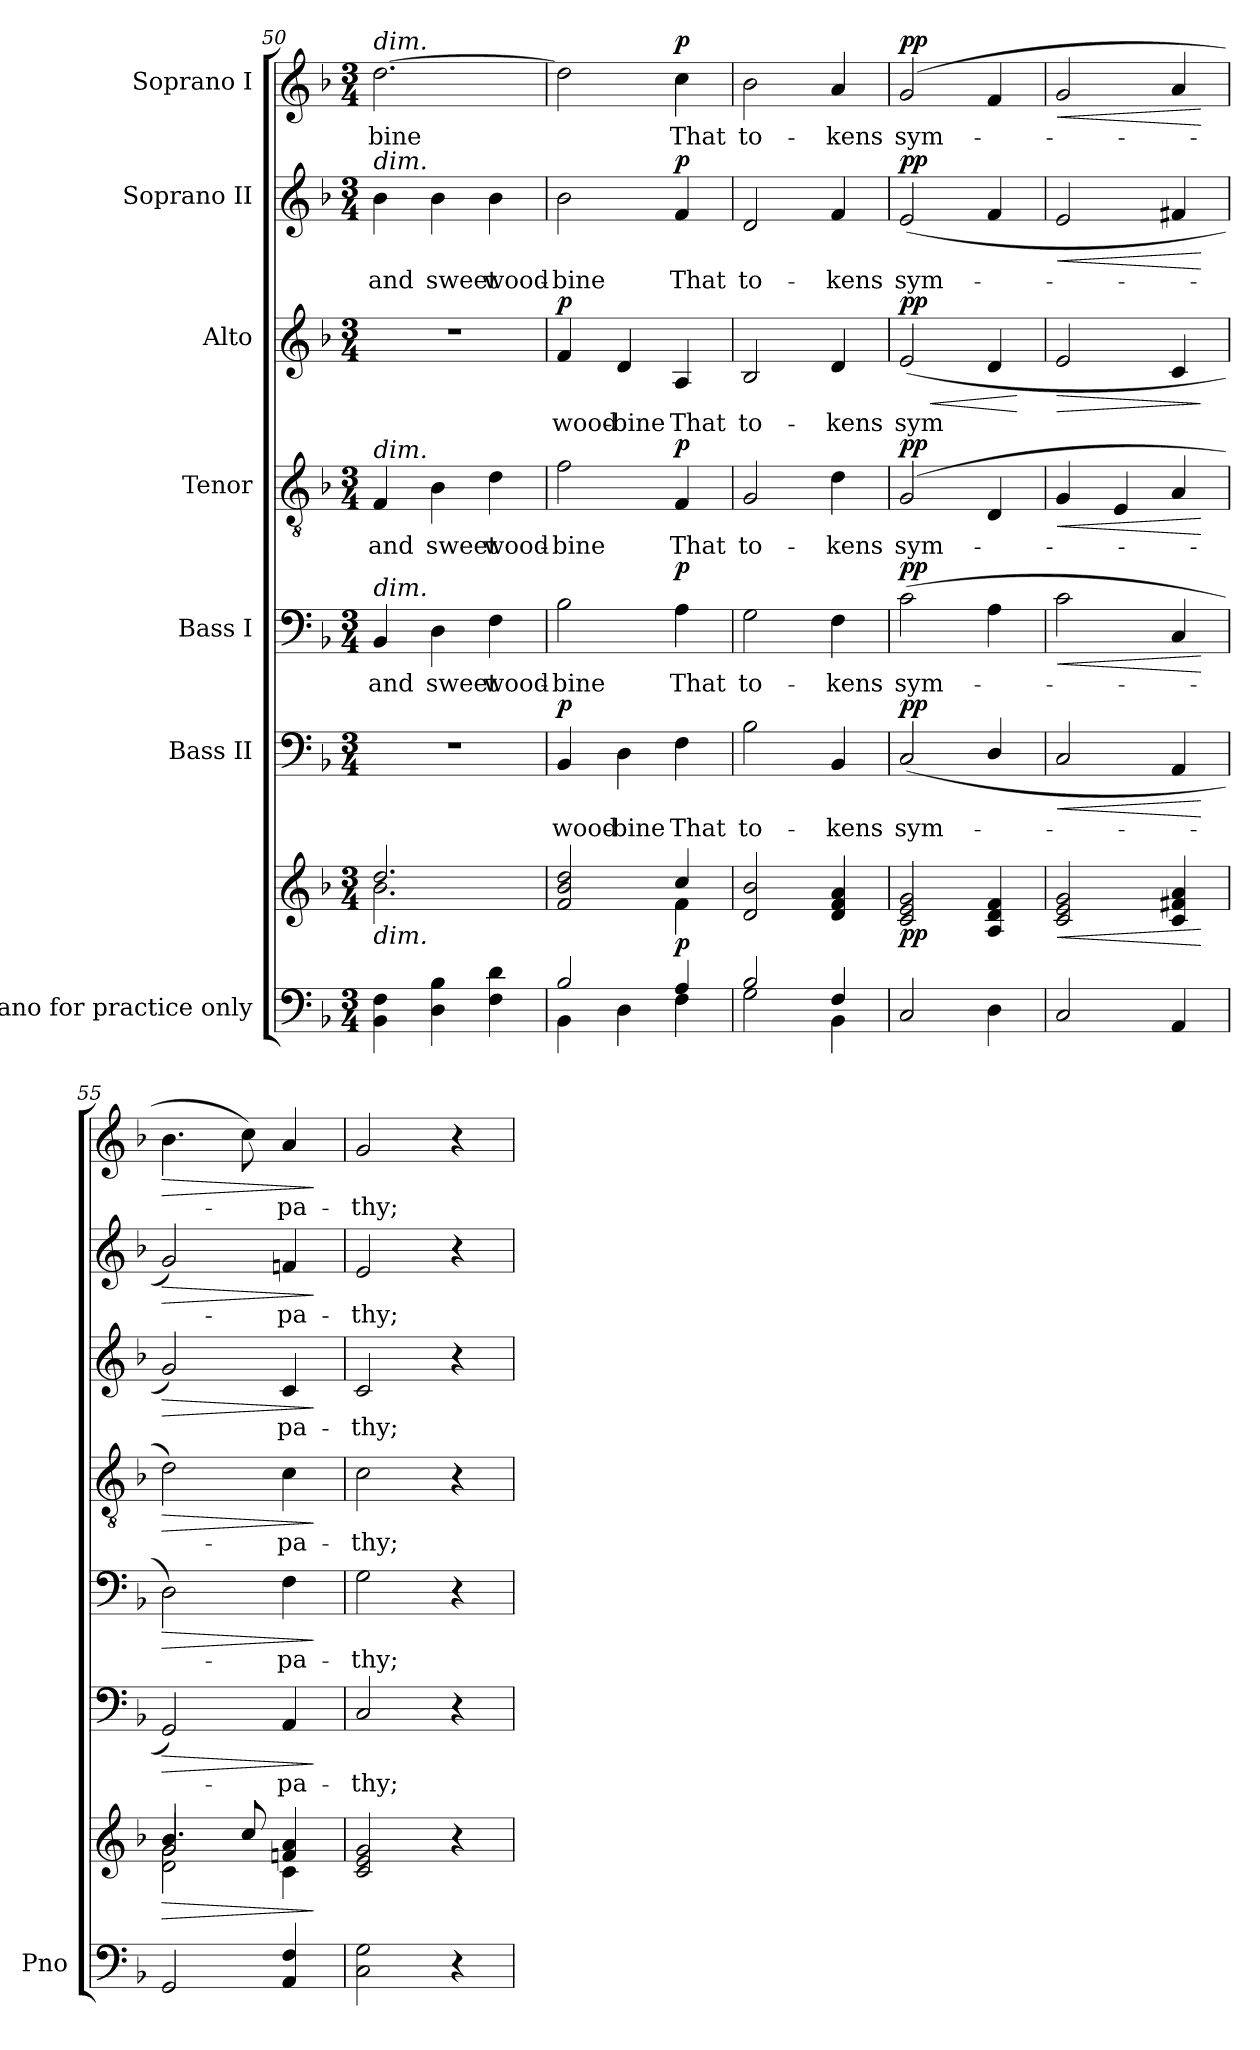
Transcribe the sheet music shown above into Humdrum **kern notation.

**kern	**kern	**dynam	**kern	**text	**dynam	**kern	**text	**dynam	**kern	**text	**dynam	**kern	**text	**dynam	**kern	**text	**dynam	**kern	**text	**dynam
*part7	*part7	*part7	*part6	*part6	*part6	*part5	*part5	*part5	*part4	*part4	*part4	*part3	*part3	*part3	*part2	*part2	*part2	*part1	*part1	*part1
*staff8	*staff7	*staff7/8	*staff6	*staff6	*staff6	*staff5	*staff5	*staff5	*staff4	*staff4	*staff4	*staff3	*staff3	*staff3	*staff2	*staff2	*staff2	*staff1	*staff1	*staff1
*I"Piano for practice only	*	*	*I"Bass II	*	*	*I"Bass I	*	*	*I"Tenor	*	*	*I"Alto	*	*	*I"Soprano II	*	*	*I"Soprano I	*	*
*I'Pno	*	*	*	*	*	*	*	*	*	*	*	*	*	*	*	*	*	*	*	*
!!LO:LB:g=z
*clefF4	*clefG2	*	*clefF4	*	*	*clefF4	*	*	*clefGv2	*	*	*clefG2	*	*	*clefG2	*	*	*clefG2	*	*
*k[b-]	*k[b-]	*	*k[b-]	*	*	*k[b-]	*	*	*k[b-]	*	*	*k[b-]	*	*	*k[b-]	*	*	*k[b-]	*	*
*M3/4	*M3/4	*	*M3/4	*	*	*M3/4	*	*	*M3/4	*	*	*M3/4	*	*	*M3/4	*	*	*M3/4	*	*
=50	=50	=50	=50	=50	=50	=50	=50	=50	=50	=50	=50	=50	=50	=50	=50	=50	=50	=50	=50	=50
*	*^	*	*	*	*	*	*	*	*	*	*	*	*	*	*	*	*	*	*	*
!	!	!	!	!	!	!	!	!	!	!	!	!	!	!	!	!	!	!	!LO:TX:a:i:t=dim.	!	!
!	!	!	!	!	!	!	!	!	!	!	!	!	!	!	!	!LO:TX:a:i:t=dim.	!	!	!	!	!
!	!	!	!	!	!	!	!	!	!	!LO:TX:a:i:t=dim.	!	!	!	!	!	!	!	!	!	!	!
!	!	!	!	!	!	!	!LO:TX:a:i:t=dim.	!	!	!	!	!	!	!	!	!	!	!	!	!	!
!	!LO:TX:b:i:t=dim.	!	!	!	!	!	!	!	!	!	!	!	!	!	!	!	!	!	!	!	!
!	!	!	!	!	!	!	!	!LO:LY:b	!	!	!LO:LY:b	!	!	!	!	!	!LO:LY:b	!	!	!LO:LY:b	!
4BB-\ 4F\	2.dd/	2.b-\	.	2.r	.	.	4BB-/	and	.	4F/	and	.	2.r	.	.	4b-\	and	.	[2.dd\	-bine	.
!	!	!	!	!	!	!	!	!LO:LY:b	!	!	!LO:LY:b	!	!	!	!	!	!LO:LY:b	!	!	!	!
4D\ 4B-\	.	.	.	.	.	.	4D\	sweet	.	4B-\	sweet	.	.	.	.	4b-\	sweet	.	.	.	.
!	!	!	!	!	!	!	!	!LO:LY:b	!	!	!LO:LY:b	!	!	!	!	!	!LO:LY:b	!	!	!	!
4F\ 4d\	.	.	.	.	.	.	4F\	wood-	.	4d\	wood-	.	.	.	.	4b-\	wood-	.	.	.	.
=51	=51	=51	=51	=51	=51	=51	=51	=51	=51	=51	=51	=51	=51	=51	=51	=51	=51	=51	=51	=51	=51
*^	*	*	*	*	*	*	*	*	*	*	*	*	*	*	*	*	*	*	*	*	*
!	!	!	!	!	!	!LO:LY:b	!LO:DY:a	!	!LO:LY:b	!	!	!LO:LY:b	!	!	!LO:LY:b	!LO:DY:a	!	!LO:LY:b	!	!	!	!
2B-/	4BB-\	2f/ 2b-/ 2dd/	2ryy	.	4BB-/	wood-	p	2B-\	-bine	.	2f\	-bine	.	4f/	wood-	p	2b-\	-bine	.	2dd\]	.	.
!	!	!	!	!	!	!LO:LY:b	!	!	!	!	!	!	!	!	!LO:LY:b	!	!	!	!	!	!	!
.	4D\	.	.	.	4D\	-bine	.	.	.	.	.	.	.	4d/	-bine	.	.	.	.	.	.	.
!	!	!	!	!LO:DY:b	!	!LO:LY:b	!	!	!LO:LY:b	!LO:DY:a	!	!LO:LY:b	!LO:DY:a	!	!LO:LY:b	!	!	!LO:LY:b	!LO:DY:a	!	!LO:LY:b	!LO:DY:a
4A/	4F\	4cc/	4f\	p	4F\	That	.	4A\	That	p	4F/	That	p	4A/	That	.	4f/	That	p	4cc\	That	p
=52	=52	=52	=52	=52	=52	=52	=52	=52	=52	=52	=52	=52	=52	=52	=52	=52	=52	=52	=52	=52	=52	=52
!	!	!	!	!	!	!LO:LY:b	!	!	!LO:LY:b	!	!	!LO:LY:b	!	!	!LO:LY:b	!	!	!LO:LY:b	!	!	!LO:LY:b	!
*	*	*v	*v	*	*	*	*	*	*	*	*	*	*	*	*	*	*	*	*	*	*	*
2B-/	2G\	2d/ 2b-/	.	2B-\	to-	.	2G\	to-	.	2G/	to-	.	2B-/	to-	.	2d/	to-	.	2b-\	to-	.
!	!	!	!	!	!LO:LY:b	!	!	!LO:LY:b	!	!	!LO:LY:b	!	!	!LO:LY:b	!	!	!LO:LY:b	!	!	!LO:LY:b	!
4F/	4BB-\	4d/ 4f/ 4a/	.	4BB-/	-kens	.	4F\	-kens	.	4d\	-kens	.	4d/	-kens	.	4f/	-kens	.	4a/	-kens	.
=53	=53	=53	=53	=53	=53	=53	=53	=53	=53	=53	=53	=53	=53	=53	=53	=53	=53	=53	=53	=53	=53
!	!	!	!LO:DY:b	!	!LO:LY:b	!LO:DY:a	!	!LO:LY:b	!LO:DY:a	!	!LO:LY:b	!LO:DY:a	!	!LO:LY:b	!LO:HP:b	!	!LO:LY:b	!	!	!LO:LY:b	!
!	!	!	!	!	!	!	!	!	!	!	!	!	!	!	!LO:DY:n=1:a	!	!	!LO:DY:a	!	!	!LO:DY:a
*v	*v	*	*	*	*	*	*	*	*	*	*	*	*	*	*	*	*	*	*	*	*
2C/	2c/ 2e/ 2g/	pp	(2C/	sym-	pp	(2c\	sym-	pp	(2G/	sym-	pp	(<2e/	sym	< pp	(<2e/	sym-	pp	(2g/	sym-	pp
4D\	4A/ 4d/ 4f/	.	4D/	.	.	4A\	.	.	4D/	.	.	4d/	.	.	4f/	.	.	4f/	.	.
.	.	.	.	.	.	.	.	.	.	.	.	.	.	[	.	.	.	.	.	.
=54	=54	=54	=54	=54	=54	=54	=54	=54	=54	=54	=54	=54	=54	=54	=54	=54	=54	=54	=54	=54
!	!	!LO:HP:b	!	!	!LO:HP:b	!	!	!LO:HP:b	!	!	!LO:HP:b	!	!	!LO:HP:b	!	!	!LO:HP:b	!	!	!LO:HP:b
2C/	2c/ 2e/ 2g/	<	2C/	.	<	2c\	.	<	4G/	.	<	2e/	.	>	2e/	.	<	2g/	.	<
.	.	.	.	.	.	.	.	.	4E/	.	.	.	.	.	.	.	.	.	.	.
4AA/	4c/ 4f#X/ 4a/	.	4AA/	.	.	4C/	.	.	4A/	.	.	4c/	.	.	4f#X/	.	.	4a/	.	.
.	.	[	.	.	[	.	.	[	.	.	[	.	.	]	.	.	[	.	.	[
=55	=55	=55	=55	=55	=55	=55	=55	=55	=55	=55	=55	=55	=55	=55	=55	=55	=55	=55	=55	=55
!	!	!LO:HP:b	!	!	!LO:HP:b	!	!	!LO:HP:b	!	!	!LO:HP:b	!	!	!LO:HP:b	!	!	!LO:HP:b	!	!	!LO:HP:b
*	*^	*	*	*	*	*	*	*	*	*	*	*	*	*	*	*	*	*	*	*
*	*	*^	*	*	*	*	*	*	*	*	*	*	*	*	*	*	*	*	*	*	*
2GG/	4.b-/	2d\ 2g\	2g/	>	2GG/)	.	>	2D\)	.	>	2d\)	.	>	2g/)	.	>	2g/)	.	>	4.b-\	.	>
.	8cc/	.	.	.	.	.	.	.	.	.	.	.	.	.	.	.	.	.	.	8cc\)	.	.
!	!	!	!	!	!	!LO:LY:b	!	!	!LO:LY:b	!	!	!LO:LY:b	!	!	!LO:LY:b	!	!	!LO:LY:b	!	!	!LO:LY:b	!
4AA/ 4F/	4fn/ 4a/	4c\	4ryy	.	4AA/	-pa-	.	4F\	-pa-	.	4c\	-pa-	.	4c/	pa-	.	4fn/	-pa-	.	4a/	-pa-	.
*	*v	*v	*v	*	*	*	*	*	*	*	*	*	*	*	*	*	*	*	*	*	*	*
.	.	]	.	.	]	.	.	]	.	.	]	.	.	]	.	.	]	.	.	]
=56	=56	=56	=56	=56	=56	=56	=56	=56	=56	=56	=56	=56	=56	=56	=56	=56	=56	=56	=56	=56
!	!	!	!	!LO:LY:b	!	!	!LO:LY:b	!	!	!LO:LY:b	!	!	!LO:LY:b	!	!	!LO:LY:b	!	!	!LO:LY:b	!
2C\ 2G\	2c/ 2e/ 2g/	.	2C/	-thy;	.	2G\	-thy;	.	2c\	-thy;	.	2c/	-thy;	.	2e/	-thy;	.	2g/	-thy;	.
4r	4r	.	4r	.	.	4r	.	.	4r	.	.	4r	.	.	4r	.	.	4r	.	.
=	=	=	=	=	=	=	=	=	=	=	=	=	=	=	=	=	=	=	=	=
*-	*-	*-	*-	*-	*-	*-	*-	*-	*-	*-	*-	*-	*-	*-	*-	*-	*-	*-	*-	*-
